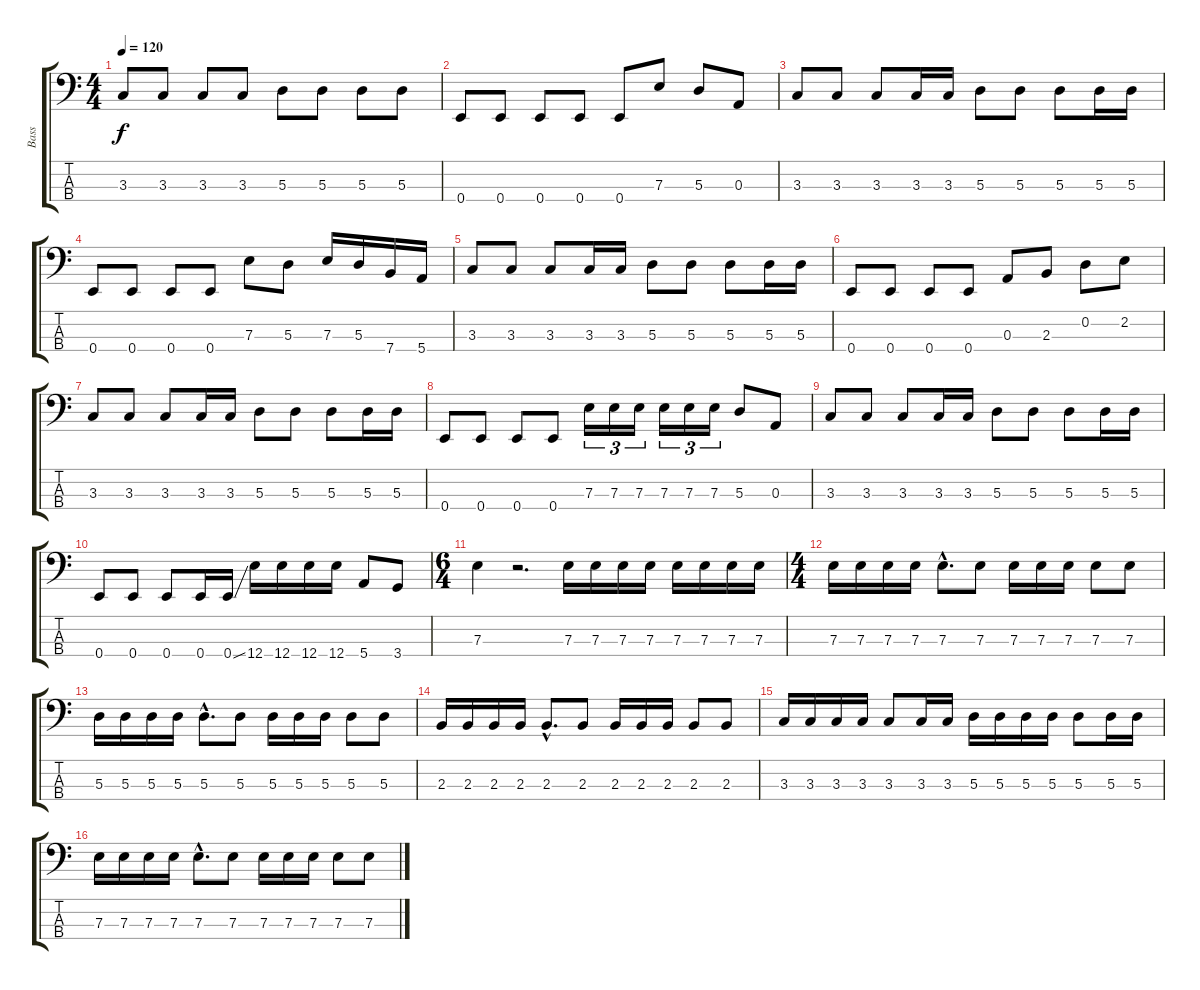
\track ("Bass" "Bass") {instrument electricbassfinger}
\staff {score tabs}
\tuning (G2 D2 A1 E1) {hide}
\ts (4 4)
\tempo 120
\clef f4
\ks c
3.3.8{dy f} 3.3.8 3.3.8 3.3.8 5.3.8 5.3.8 5.3.8 5.3.8 |
0.4.8 0.4.8 0.4.8 0.4.8 0.4.8 7.3.8 5.3.8 0.3.8 |
3.3.8 3.3.8 3.3.8 3.3.16 3.3.16 5.3.8 5.3.8 5.3.8 5.3.16 5.3.16 |
0.4.8 0.4.8 0.4.8 0.4.8 7.3.8 5.3.8 7.3.16 5.3.16 7.4.16 5.4.16 |
3.3.8 3.3.8 3.3.8 3.3.16 3.3.16 5.3.8 5.3.8 5.3.8 5.3.16 5.3.16 |
0.4.8 0.4.8 0.4.8 0.4.8 0.3.8 2.3.8 0.2.8 2.2.8 |
3.3.8 3.3.8 3.3.8 3.3.16 3.3.16 5.3.8 5.3.8 5.3.8 5.3.16 5.3.16 |
0.4.8 0.4.8 0.4.8 0.4.8 7.3.16{tu (3 2)} 7.3.16{tu (3 2)} 7.3.16{tu (3 2)} 7.3.16{tu (3 2)} 7.3.16{tu (3 2)} 7.3.16{tu (3 2)} 5.3.8 0.3.8 |
3.3.8 3.3.8 3.3.8 3.3.16 3.3.16 5.3.8 5.3.8 5.3.8 5.3.16 5.3.16 |
0.4.8 0.4.8 0.4.8 0.4.16 0.4{ss}.16 12.4.16 12.4.16 12.4.16 12.4.16 5.4.8 3.4.8 |
\ts (6 4)
7.3.4 r.2{d} 7.3.16 7.3.16 7.3.16 7.3.16 7.3.16 7.3.16 7.3.16 7.3.16 |
\ts (4 4)
7.3.16 7.3.16 7.3.16 7.3.16 7.3{hac}.8{d} 7.3.8 7.3.16 7.3.16 7.3.16 7.3.8 7.3.8 |
5.3.16 5.3.16 5.3.16 5.3.16 5.3{hac}.8{d} 5.3.8 5.3.16 5.3.16 5.3.16 5.3.8 5.3.8 |
2.3.16 2.3.16 2.3.16 2.3.16 2.3{hac}.8{d} 2.3.8 2.3.16 2.3.16 2.3.16 2.3.8 2.3.8 |
3.3.16 3.3.16 3.3.16 3.3.16 3.3.8 3.3.16 3.3.16 5.3.16 5.3.16 5.3.16 5.3.16 5.3.8 5.3.16 5.3.16 |
7.3.16 7.3.16 7.3.16 7.3.16 7.3{hac}.8{d} 7.3.8 7.3.16 7.3.16 7.3.16 7.3.8 7.3.8
